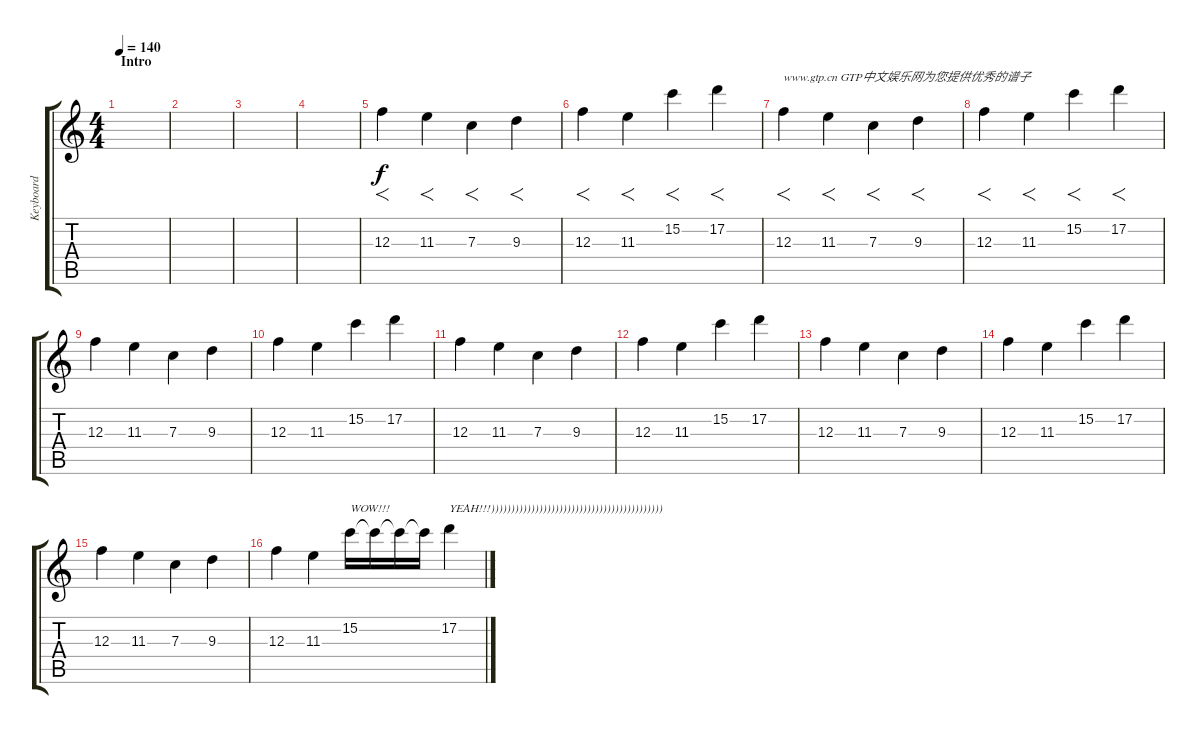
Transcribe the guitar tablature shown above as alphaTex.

\track ("Keyboard" "Keyboard") {instrument synthbass2}
\staff {score tabs}
\tuning (D4 A3 F3 C3 G2 C2) {hide}
\ts (4 4)
\section ("" "Intro")
\tempo 140
\clef g2
\ks c
|
|
|
|
12.3.4{f} 11.3.4{f} 7.3.4{f} 9.3.4{f} |
12.3.4{f} 11.3.4{f} 15.2.4{f} 17.2.4{f} |
12.3.4{f txt "www.gtp.cn GTP中文娱乐网为您提供优秀的谱子"} 11.3.4{f} 7.3.4{f} 9.3.4{f} |
12.3.4{f} 11.3.4{f} 15.2.4{f} 17.2.4{f} |
12.3.4 11.3.4 7.3.4 9.3.4 |
12.3.4 11.3.4 15.2.4 17.2.4 |
12.3.4 11.3.4 7.3.4 9.3.4 |
12.3.4 11.3.4 15.2.4 17.2.4 |
12.3.4 11.3.4 7.3.4 9.3.4 |
12.3.4 11.3.4 15.2.4 17.2.4 |
12.3.4 11.3.4 7.3.4 9.3.4 |
12.3.4 11.3.4 15.2.16{txt "WOW!!!"} 15.2{t}.16 15.2{t}.16 15.2{t}.16 17.2.4{txt "YEAH!!!)))))))))))))))))))))))))))))))))))))))))))"}
